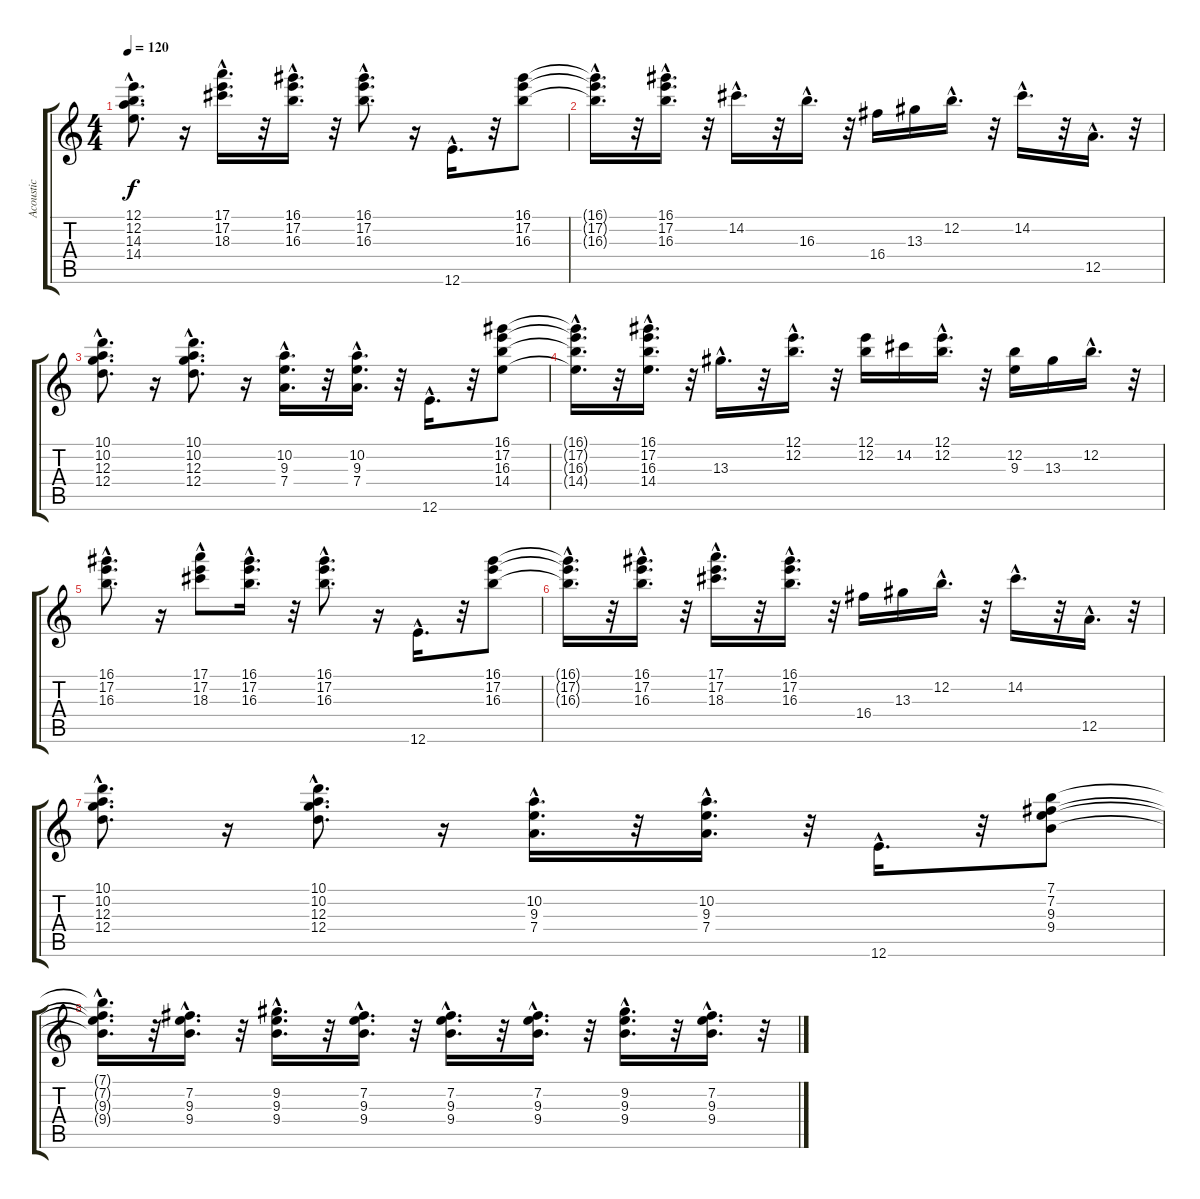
\track ("Acoustic" "Acoustic") {instrument acousticguitarsteel}
\staff {score tabs}
\tuning (E4 B3 G3 D3 A2 E2) {hide}
\ts (4 4)
\tempo 120
\clef g2
\ks c
(12.1{hac} 12.2{hac} 14.3{hac} 14.4{hac}).8{d dy f} r.16 (17.1{hac} 17.2{hac} 18.3{hac}).16{d} r.32 (16.1{hac} 17.2{hac} 16.3{hac}).16{d} r.32 (16.1{hac} 17.2{hac} 16.3{hac}).8{d} r.16 12.6{hac}.16{d} r.32 (16.1 17.2 16.3).8 |
(16.1{hac t} 17.2{hac t} 16.3{hac t}).16{d} r.32 (16.1{hac} 17.2{hac} 16.3{hac}).16{d} r.32 14.2{hac}.16{d} r.32 16.3{hac}.16{d} r.32 16.4.16 13.3.16 12.2{hac}.16{d} r.32 14.2{hac}.16{d} r.32 12.5{hac}.16{d} r.32 |
(10.1{hac} 10.2{hac} 12.3{hac} 12.4{hac}).8{d} r.16 (10.1{hac} 10.2{hac} 12.3{hac} 12.4{hac}).8{d} r.16 (10.2{hac} 9.3{hac} 7.4{hac}).16{d} r.32 (10.2{hac} 9.3{hac} 7.4{hac}).16{d} r.32 12.6{hac}.16{d} r.32 (16.1 17.2 16.3 14.4).8 |
(16.1{hac t} 17.2{hac t} 16.3{hac t} 14.4{hac t}).16{d} r.32 (16.1{hac} 17.2{hac} 16.3{hac} 14.4{hac}).16{d} r.32 13.3{hac}.16{d} r.32 (12.1{hac} 12.2{hac}).16{d} r.32 (12.1 12.2).16 14.2.16 (12.1{hac} 12.2{hac}).16{d} r.32 (12.2 9.3).16 13.3.16 12.2{hac}.16{d} r.32 |
(16.1{hac} 17.2{hac} 16.3{hac}).8{d} r.16 (17.1{hac} 17.2{hac} 18.3{hac}).8 (16.1{hac} 17.2{hac} 16.3{hac}).16{d} r.32 (16.1{hac} 17.2{hac} 16.3{hac}).8{d} r.16 12.6{hac}.16{d} r.32 (16.1 17.2 16.3).8 |
(16.1{hac t} 17.2{hac t} 16.3{hac t}).16{d} r.32 (16.1{hac} 17.2{hac} 16.3{hac}).16{d} r.32 (17.1{hac} 17.2{hac} 18.3{hac}).16{d} r.32 (16.1{hac} 17.2{hac} 16.3{hac}).16{d} r.32 16.4.16 13.3.16 12.2{hac}.16{d} r.32 14.2{hac}.16{d} r.32 12.5{hac}.16{d} r.32 |
(10.1{hac} 10.2{hac} 12.3{hac} 12.4{hac}).8{d} r.16 (10.1{hac} 10.2{hac} 12.3{hac} 12.4{hac}).8{d} r.16 (10.2{hac} 9.3{hac} 7.4{hac}).16{d} r.32 (10.2{hac} 9.3{hac} 7.4{hac}).16{d} r.32 12.6{hac}.16{d} r.32 (7.1 7.2 9.3 9.4).8 |
(7.1{hac t} 7.2{hac t} 9.3{hac t} 9.4{hac t}).16{d} r.32 (7.2{hac} 9.3{hac} 9.4{hac}).16{d} r.32 (9.2{hac} 9.3{hac} 9.4{hac}).16{d} r.32 (7.2{hac} 9.3{hac} 9.4{hac}).16{d} r.32 (7.2{hac} 9.3{hac} 9.4{hac}).16{d} r.32 (7.2{hac} 9.3{hac} 9.4{hac}).16{d} r.32 (9.2{hac} 9.3{hac} 9.4{hac}).16{d} r.32 (7.2{hac} 9.3{hac} 9.4{hac}).16{d} r.32
